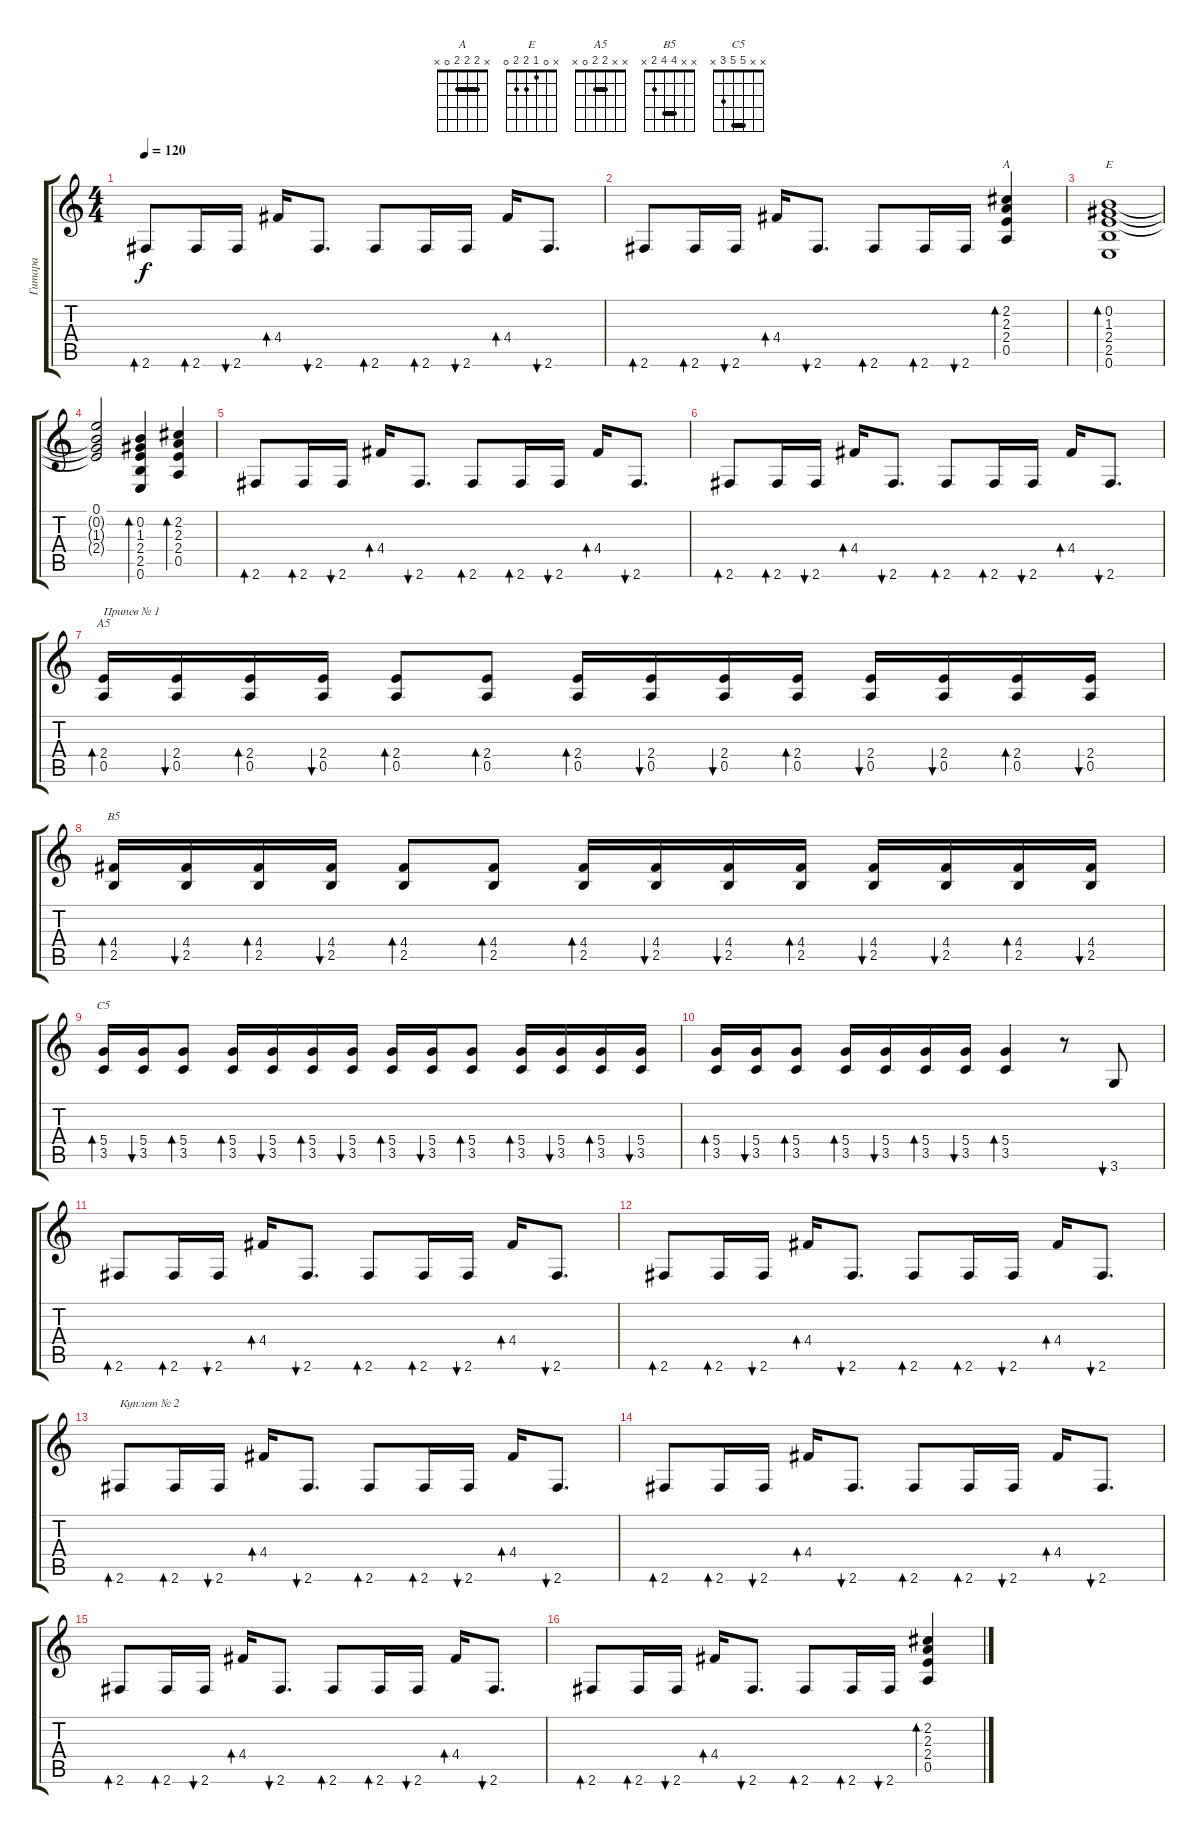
\track ("Гитара " "Гитара ") {instrument overdrivenguitar}
\staff {score tabs}
\tuning (E4 B3 G3 D3 A2 E2) {hide}
\chord ("A" x 2 2 2 0 x) {barre 2}
\chord ("E" x 0 1 2 2 0)
\chord ("A5" x x 2 2 0 x) {barre 2}
\chord ("B5" x x 4 4 2 x) {barre 4}
\chord ("C5" x x 5 5 3 x) {barre 5}
\ts (4 4)
\tempo 120
\clef g2
\ks c
2.6.8{bd 60 dy f} 2.6.16{bd 60} 2.6.16{bu 60} 4.4.16{bd 60} 2.6.8{d bu 60} 2.6.8{bd 60} 2.6.16{bd 60} 2.6.16{bu 60} 4.4.16{bd 60} 2.6.8{d bu 60} |
2.6.8{bd 60} 2.6.16{bd 60} 2.6.16{bu 60} 4.4.16{bd 60} 2.6.8{d bu 60} 2.6.8{bd 60} 2.6.16{bd 60} 2.6.16{bu 60} (2.2 2.3 2.4 0.5).4{bd 60 ch "A"} |
(0.2 1.3 2.4 2.5 0.6).1{bd 60 ch "E"} |
(0.1 0.2{t} 1.3{t} 2.4{t}).2 (0.2 1.3 2.4 2.5 0.6).4{bd 60} (2.2 2.3 2.4 0.5).4{bd 60} |
2.6.8{bd 60} 2.6.16{bd 60} 2.6.16{bu 60} 4.4.16{bd 60} 2.6.8{d bu 60} 2.6.8{bd 60} 2.6.16{bd 60} 2.6.16{bu 60} 4.4.16{bd 60} 2.6.8{d bu 60} |
2.6.8{bd 60} 2.6.16{bd 60} 2.6.16{bu 60} 4.4.16{bd 60} 2.6.8{d bu 60} 2.6.8{bd 60} 2.6.16{bd 60} 2.6.16{bu 60} 4.4.16{bd 60} 2.6.8{d bu 60} |
(2.4 0.5).16{bd 60 ch "A5" txt "Припев № 1"} (2.4 0.5).16{bu 60} (2.4 0.5).16{bd 60} (2.4 0.5).16{bu 60} (2.4 0.5).8{bd 60} (2.4 0.5).8{bd 60} (2.4 0.5).16{bd 60} (2.4 0.5).16{bu 60} (2.4 0.5).16{bu 60} (2.4 0.5).16{bd 60} (2.4 0.5).16{bu 60} (2.4 0.5).16{bu 60} (2.4 0.5).16{bd 60} (2.4 0.5).16{bu 60} |
(4.4 2.5).16{bd 60 ch "B5"} (4.4 2.5).16{bu 60} (4.4 2.5).16{bd 60} (4.4 2.5).16{bu 60} (4.4 2.5).8{bd 60} (4.4 2.5).8{bd 60} (4.4 2.5).16{bd 60} (4.4 2.5).16{bu 60} (4.4 2.5).16{bu 60} (4.4 2.5).16{bd 60} (4.4 2.5).16{bu 60} (4.4 2.5).16{bu 60} (4.4 2.5).16{bd 60} (4.4 2.5).16{bu 60} |
(5.4 3.5).16{bd 60 ch "C5"} (5.4 3.5).16{bu 60} (5.4 3.5).8{bd 60} (5.4 3.5).16{bd 60} (5.4 3.5).16{bu 60} (5.4 3.5).16{bd 60} (5.4 3.5).16{bu 60} (5.4 3.5).16{bd 60} (5.4 3.5).16{bu 60} (5.4 3.5).8{bd 60} (5.4 3.5).16{bd 60} (5.4 3.5).16{bu 60} (5.4 3.5).16{bd 60} (5.4 3.5).16{bu 60} |
(5.4 3.5).16{bd 60} (5.4 3.5).16{bu 60} (5.4 3.5).8{bd 60} (5.4 3.5).16{bd 60} (5.4 3.5).16{bu 60} (5.4 3.5).16{bd 60} (5.4 3.5).16{bu 60} (5.4 3.5).4{bd 60} r.8 3.6.8{bu 60} |
2.6.8{bd 60} 2.6.16{bd 60} 2.6.16{bu 60} 4.4.16{bd 60} 2.6.8{d bu 60} 2.6.8{bd 60} 2.6.16{bd 60} 2.6.16{bu 60} 4.4.16{bd 60} 2.6.8{d bu 60} |
2.6.8{bd 60} 2.6.16{bd 60} 2.6.16{bu 60} 4.4.16{bd 60} 2.6.8{d bu 60} 2.6.8{bd 60} 2.6.16{bd 60} 2.6.16{bu 60} 4.4.16{bd 60} 2.6.8{d bu 60} |
2.6.8{bd 60 txt "Куплет № 2"} 2.6.16{bd 60} 2.6.16{bu 60} 4.4.16{bd 60} 2.6.8{d bu 60} 2.6.8{bd 60} 2.6.16{bd 60} 2.6.16{bu 60} 4.4.16{bd 60} 2.6.8{d bu 60} |
2.6.8{bd 60} 2.6.16{bd 60} 2.6.16{bu 60} 4.4.16{bd 60} 2.6.8{d bu 60} 2.6.8{bd 60} 2.6.16{bd 60} 2.6.16{bu 60} 4.4.16{bd 60} 2.6.8{d bu 60} |
2.6.8{bd 60} 2.6.16{bd 60} 2.6.16{bu 60} 4.4.16{bd 60} 2.6.8{d bu 60} 2.6.8{bd 60} 2.6.16{bd 60} 2.6.16{bu 60} 4.4.16{bd 60} 2.6.8{d bu 60} |
2.6.8{bd 60} 2.6.16{bd 60} 2.6.16{bu 60} 4.4.16{bd 60} 2.6.8{d bu 60} 2.6.8{bd 60} 2.6.16{bd 60} 2.6.16{bu 60} (2.2 2.3 2.4 0.5).4{bd 60}
